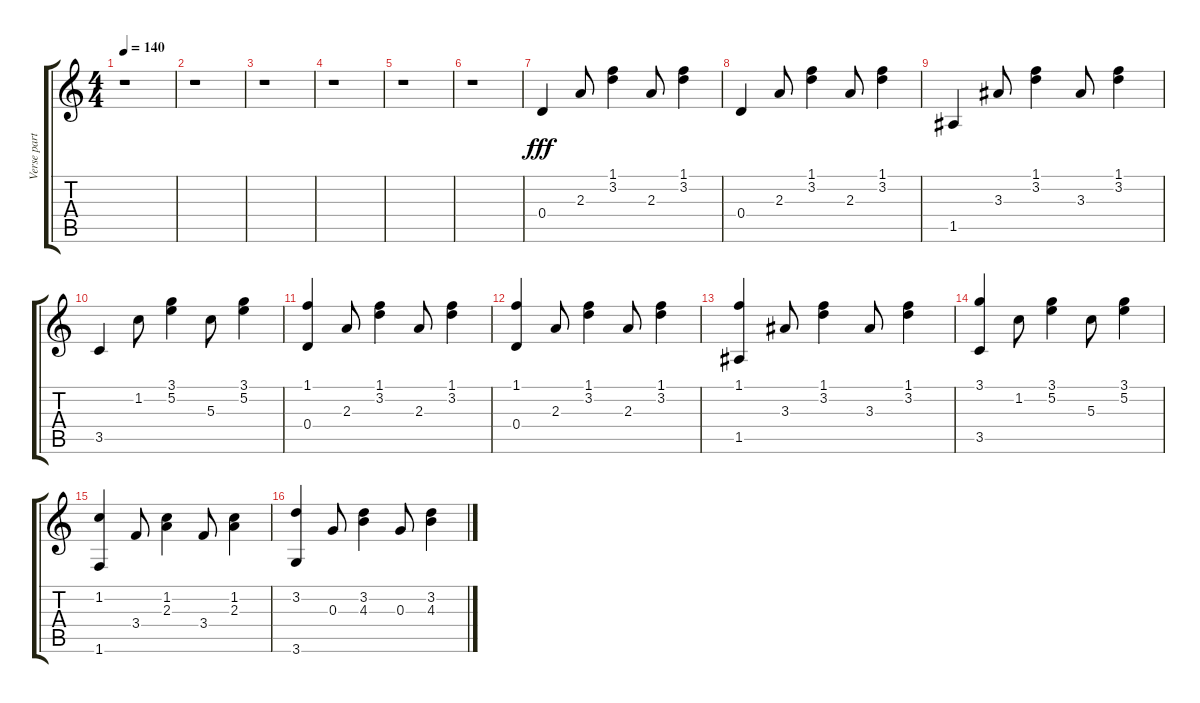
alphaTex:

\track ("Verse part" "Verse part") {instrument acousticguitarnylon}
\staff {score tabs}
\tuning (E4 B3 G3 D3 A2 E2) {hide}
\ts (4 4)
\tempo 140
\clef g2
\ks c
r.1{dy fff} |
r.1 |
r.1 |
r.1 |
r.1 |
r.1 |
0.4.4 2.3.8 (1.1 3.2).4 2.3.8 (1.1 3.2).4 |
0.4.4 2.3.8 (1.1 3.2).4 2.3.8 (1.1 3.2).4 |
1.5.4 3.3.8 (1.1 3.2).4 3.3.8 (1.1 3.2).4 |
3.5.4 1.2.8 (3.1 5.2).4 5.3.8 (3.1 5.2).4 |
(1.1 0.4).4 2.3.8 (1.1 3.2).4 2.3.8 (1.1 3.2).4 |
(1.1 0.4).4 2.3.8 (1.1 3.2).4 2.3.8 (1.1 3.2).4 |
(1.1 1.5).4 3.3.8 (1.1 3.2).4 3.3.8 (1.1 3.2).4 |
(3.1 3.5).4 1.2.8 (3.1 5.2).4 5.3.8 (3.1 5.2).4 |
(1.2 1.6).4 3.4.8 (1.2 2.3).4 3.4.8 (1.2 2.3).4 |
(3.2 3.6).4 0.3.8 (3.2 4.3).4 0.3.8 (3.2 4.3).4
